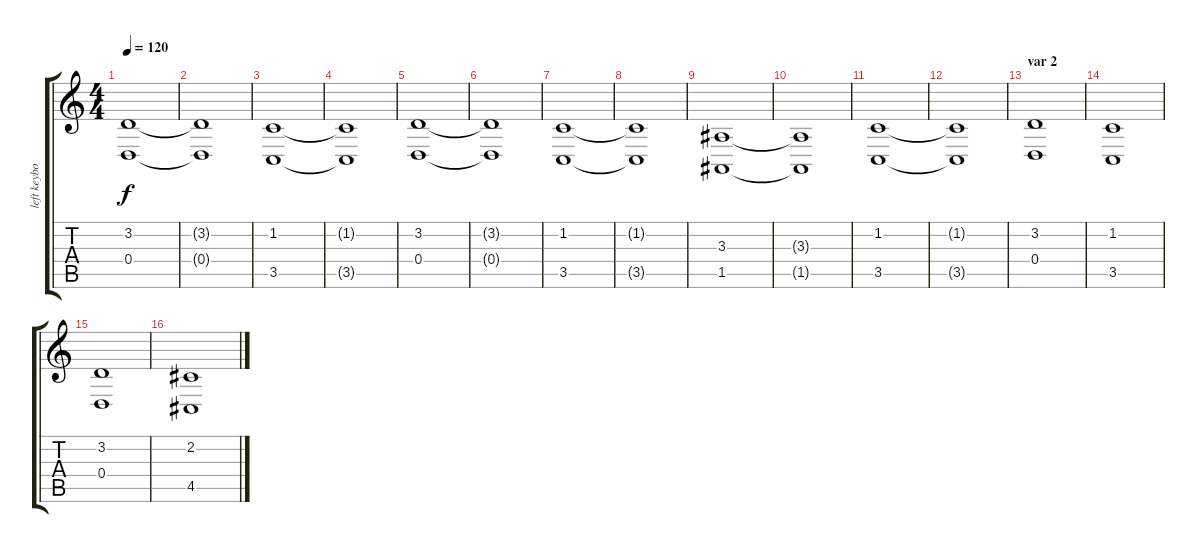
\track ("left keyboard hand (pad) - Alex" "left keybo") {instrument synthstrings1}
\staff {score tabs}
\tuning (E4 B3 G3 D3 A2 E2) {hide}
\ts (4 4)
\tempo 120
\clef g2
\ks c
(3.2 0.4).1{dy f} |
(3.2{t} 0.4{t}).1 |
(1.2 3.5).1 |
(1.2{t} 3.5{t}).1 |
(3.2 0.4).1 |
(3.2{t} 0.4{t}).1 |
(1.2 3.5).1 |
(1.2{t} 3.5{t}).1 |
(3.3 1.5).1 |
(3.3{t} 1.5{t}).1 |
(1.2 3.5).1 |
(1.2{t} 3.5{t}).1 |
\section ("" "var 2")
(3.2 0.4).1 |
(1.2 3.5).1 |
(3.2 0.4).1 |
(2.2 4.5).1
